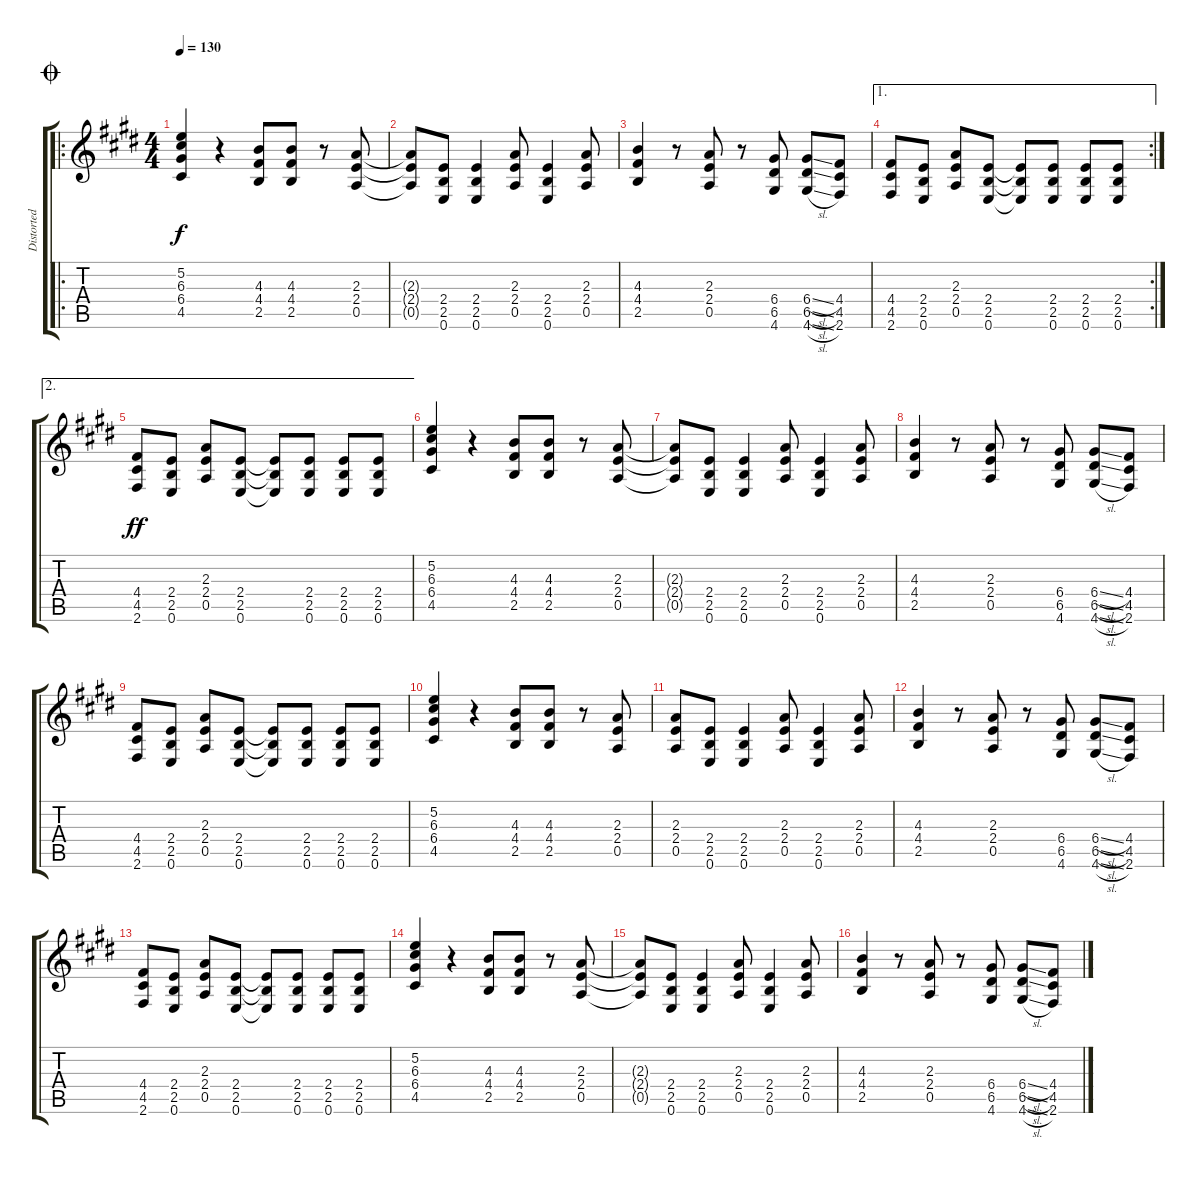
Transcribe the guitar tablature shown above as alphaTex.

\track ("Distorted Guitar - Tom Scholz" "Distorted ") {instrument distortionguitar}
\staff {score tabs}
\tuning (E4 B3 G3 D3 A2 E2) {hide}
\ro
\ts (4 4)
\jump coda
\tempo 130
\clef g2
\ks e
(5.2 6.3 6.4 4.5).4{dy f} r.4 (4.3 4.4 2.5).8 (4.3 4.4 2.5).8 r.8 (2.3 2.4 0.5).8 |
\ks c#minor
(2.3{t} 2.4{t} 0.5{t}).8 (2.4 2.5 0.6).8 (2.4 2.5 0.6).4 (2.3 2.4 0.5).8 (2.4 2.5 0.6).4 (2.3 2.4 0.5).8 |
(4.3 4.4 2.5).4 r.8 (2.3 2.4 0.5).8 r.8 (6.4 6.5 4.6).8 (6.4{sl} 6.5{sl} 4.6{sl}).8 (4.4 4.5 2.6).8 |
\ae 1
\rc 2
(4.4 4.5 2.6).8 (2.4 2.5 0.6).8 (2.3 2.4 0.5).8 (2.4 2.5 0.6).8 (2.4{t} 2.5{t} 0.6{t}).8 (2.4 2.5 0.6).8 (2.4 2.5 0.6).8 (2.4 2.5 0.6).8 |
\ae 2
\ks e
(4.4 4.5 2.6).8{dy ff} (2.4 2.5 0.6).8 (2.3 2.4 0.5).8 (2.4 2.5 0.6).8 (2.4{t} 2.5{t} 0.6{t}).8 (2.4 2.5 0.6).8 (2.4 2.5 0.6).8 (2.4 2.5 0.6).8 |
\ks c#minor
(5.2 6.3 6.4 4.5).4 r.4 (4.3 4.4 2.5).8 (4.3 4.4 2.5).8 r.8 (2.3 2.4 0.5).8 |
(2.3{t} 2.4{t} 0.5{t}).8 (2.4 2.5 0.6).8 (2.4 2.5 0.6).4 (2.3 2.4 0.5).8 (2.4 2.5 0.6).4 (2.3 2.4 0.5).8 |
\ks e
(4.3 4.4 2.5).4 r.8 (2.3 2.4 0.5).8 r.8 (6.4 6.5 4.6).8 (6.4{sl} 6.5{sl} 4.6{sl}).8 (4.4 4.5 2.6).8 |
\ks c#minor
(4.4 4.5 2.6).8 (2.4 2.5 0.6).8 (2.3 2.4 0.5).8 (2.4 2.5 0.6).8 (2.4{t} 2.5{t} 0.6{t}).8 (2.4 2.5 0.6).8 (2.4 2.5 0.6).8 (2.4 2.5 0.6).8 |
(5.2 6.3 6.4 4.5).4 r.4 (4.3 4.4 2.5).8 (4.3 4.4 2.5).8 r.8 (2.3 2.4 0.5).8 |
(2.3 2.4 0.5).8 (2.4 2.5 0.6).8 (2.4 2.5 0.6).4 (2.3 2.4 0.5).8 (2.4 2.5 0.6).4 (2.3 2.4 0.5).8 |
(4.3 4.4 2.5).4 r.8 (2.3 2.4 0.5).8 r.8 (6.4 6.5 4.6).8 (6.4{sl} 6.5{sl} 4.6{sl}).8 (4.4 4.5 2.6).8 |
(4.4 4.5 2.6).8 (2.4 2.5 0.6).8 (2.3 2.4 0.5).8 (2.4 2.5 0.6).8 (2.4{t} 2.5{t} 0.6{t}).8 (2.4 2.5 0.6).8 (2.4 2.5 0.6).8 (2.4 2.5 0.6).8 |
\ks e
(5.2 6.3 6.4 4.5).4 r.4 (4.3 4.4 2.5).8 (4.3 4.4 2.5).8 r.8 (2.3 2.4 0.5).8 |
\ks c#minor
(2.3{t} 2.4{t} 0.5{t}).8 (2.4 2.5 0.6).8 (2.4 2.5 0.6).4 (2.3 2.4 0.5).8 (2.4 2.5 0.6).4 (2.3 2.4 0.5).8 |
(4.3 4.4 2.5).4 r.8 (2.3 2.4 0.5).8 r.8 (6.4 6.5 4.6).8 (6.4{sl} 6.5{sl} 4.6{sl}).8 (4.4 4.5 2.6).8
